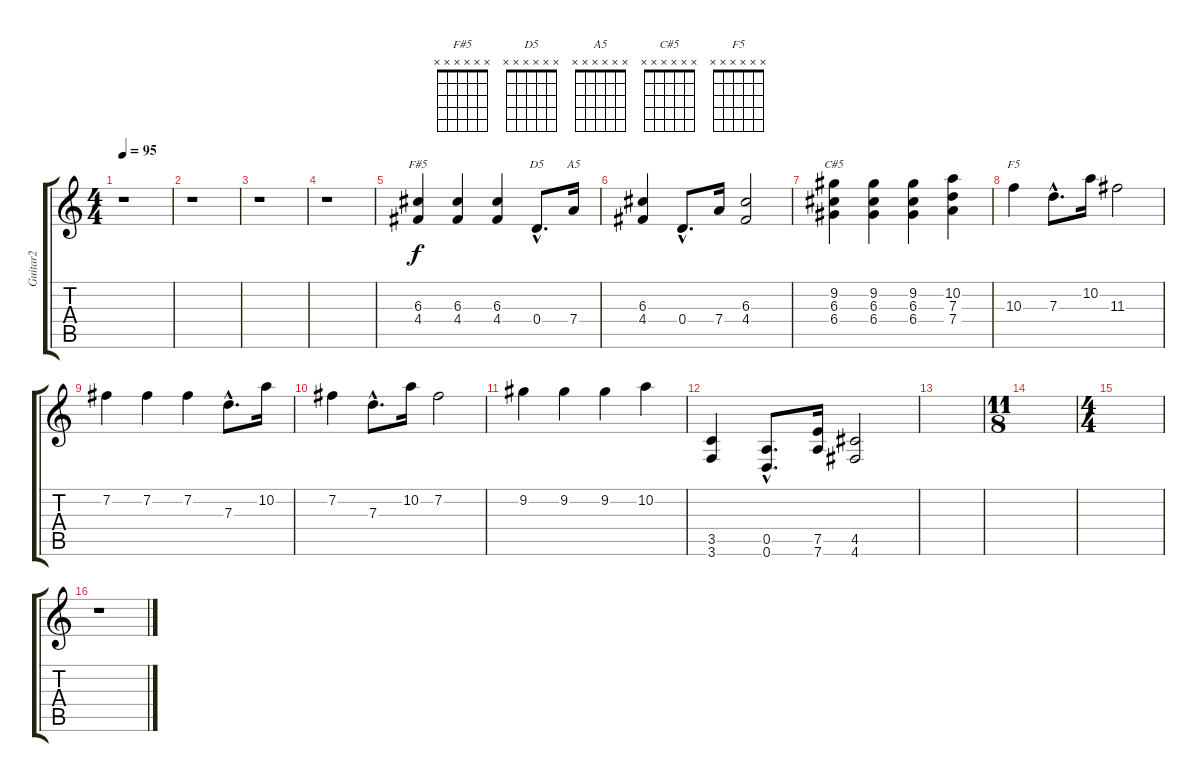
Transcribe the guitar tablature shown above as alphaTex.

\track ("Guitar2" "Guitar2") {instrument overdrivenguitar}
\staff {score tabs}
\tuning (E4 B3 G3 D3 A2 D2) {hide}
\chord ("F#5" x x x x x x) {firstfret 0}
\chord ("D5" x x x x x x) {firstfret 0}
\chord ("A5" x x x x x x) {firstfret 0}
\chord ("C#5" x x x x x x) {firstfret 0}
\chord ("F5" x x x x x x) {firstfret 0}
\ts (4 4)
\tempo 95
\clef g2
\ks c
r.1{dy f instrument overdrivenguitar} |
r.1 |
r.1 |
r.1 |
(6.3 4.4).4{ch "F#5"} (6.3 4.4).4 (6.3 4.4).4 0.4{hac}.8{d ch "D5"} 7.4.16{ch "A5"} |
(6.3 4.4).4 0.4{hac}.8{d} 7.4.16 (6.3 4.4).2 |
(9.2 6.3 6.4).4{ch "C#5"} (9.2 6.3 6.4).4 (9.2 6.3 6.4).4 (10.2 7.3 7.4).4 |
10.3.4{ch "F5"} 7.3{hac}.8{d} 10.2.16 11.3.2 |
7.2.4 7.2.4 7.2.4 7.3{hac}.8{d} 10.2.16 |
7.2.4 7.3{hac}.8{d} 10.2.16 7.2.2 |
9.2.4 9.2.4 9.2.4 10.2.4 |
(3.5 3.6).4 (0.5{hac} 0.6{hac}).8{d} (7.5 7.6).16 (4.5 4.6).2 |
|
\ts (11 8)
|
\ts (4 4)
|
r.1
